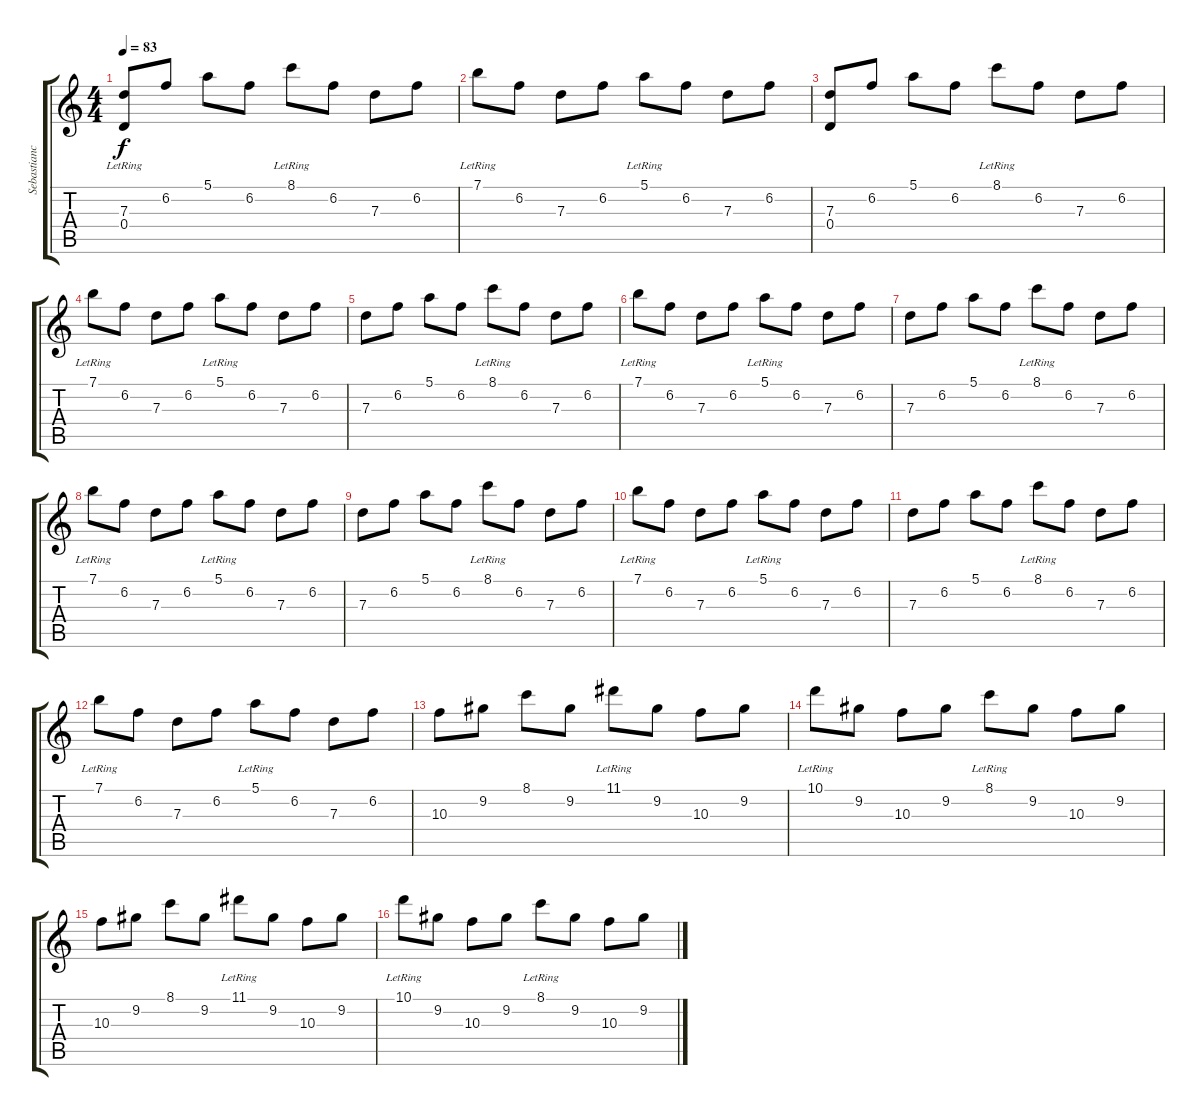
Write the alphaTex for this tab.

\track ("Sebastiancio" "Sebastianc") {instrument electricguitarjazz}
\staff {score tabs}
\tuning (E4 B3 G3 D3 A2 E2) {hide}
\ts (4 4)
\tempo 83
\clef g2
\ks c
(7.3 0.4{lr}).8{dy f instrument electricguitarjazz} 6.2.8 5.1.8 6.2.8 8.1{lr}.8 6.2.8 7.3.8 6.2.8 |
7.1{lr}.8 6.2.8 7.3.8 6.2.8 5.1{lr}.8 6.2.8 7.3.8 6.2.8 |
(7.3 0.4).8 6.2.8 5.1.8 6.2.8 8.1{lr}.8 6.2.8 7.3.8 6.2.8 |
7.1{lr}.8 6.2.8 7.3.8 6.2.8 5.1{lr}.8 6.2.8 7.3.8 6.2.8 |
7.3.8 6.2.8 5.1.8 6.2.8 8.1{lr}.8 6.2.8 7.3.8 6.2.8 |
7.1{lr}.8 6.2.8 7.3.8 6.2.8 5.1{lr}.8 6.2.8 7.3.8 6.2.8 |
7.3.8 6.2.8 5.1.8 6.2.8 8.1{lr}.8 6.2.8 7.3.8 6.2.8 |
7.1{lr}.8 6.2.8 7.3.8 6.2.8 5.1{lr}.8 6.2.8 7.3.8 6.2.8 |
7.3.8 6.2.8 5.1.8 6.2.8 8.1{lr}.8 6.2.8 7.3.8 6.2.8 |
7.1{lr}.8 6.2.8 7.3.8 6.2.8 5.1{lr}.8 6.2.8 7.3.8 6.2.8 |
7.3.8 6.2.8 5.1.8 6.2.8 8.1{lr}.8 6.2.8 7.3.8 6.2.8 |
7.1{lr}.8 6.2.8 7.3.8 6.2.8 5.1{lr}.8 6.2.8 7.3.8 6.2.8 |
10.3.8 9.2.8 8.1.8 9.2.8 11.1{lr}.8 9.2.8 10.3.8 9.2.8 |
10.1{lr}.8 9.2.8 10.3.8 9.2.8 8.1{lr}.8 9.2.8 10.3.8 9.2.8 |
10.3.8 9.2.8 8.1.8 9.2.8 11.1{lr}.8 9.2.8 10.3.8 9.2.8 |
10.1{lr}.8 9.2.8 10.3.8 9.2.8 8.1{lr}.8 9.2.8 10.3.8 9.2.8
